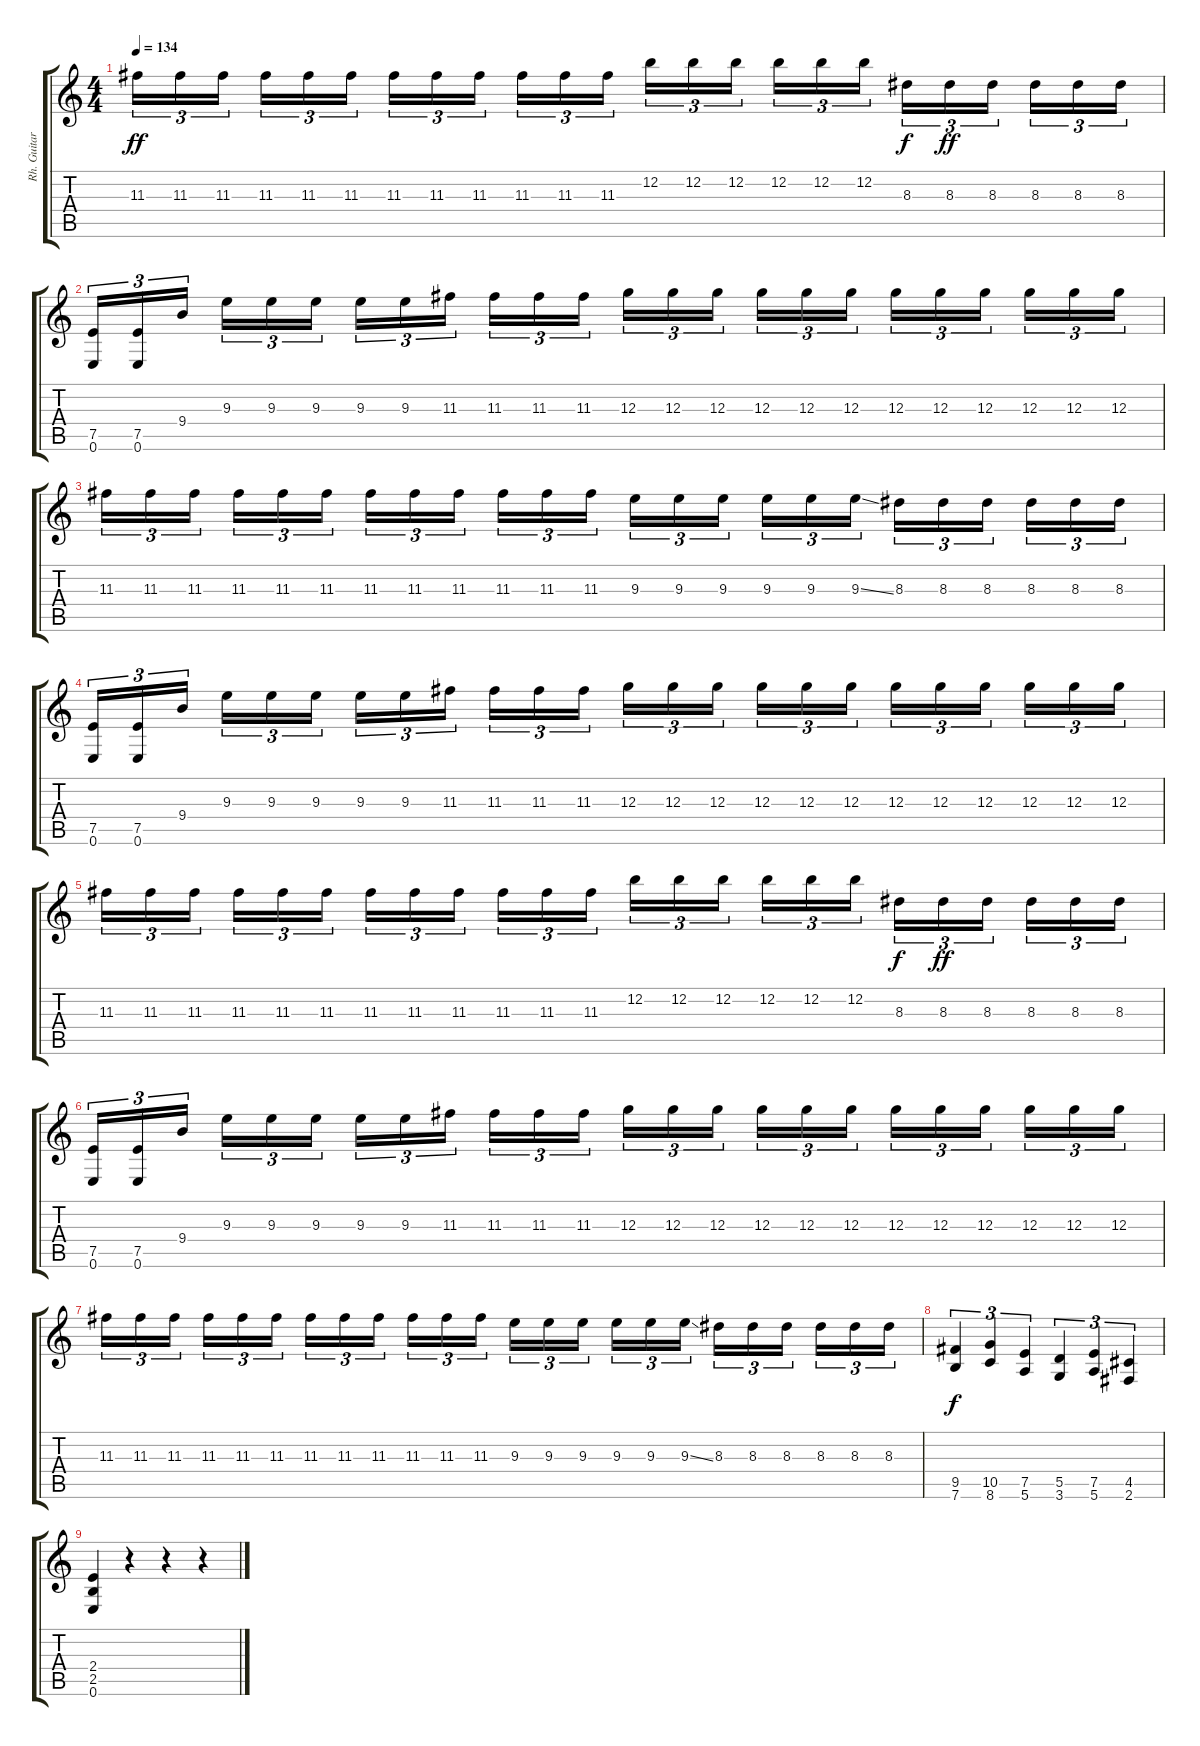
\track ("Rh. Guitar 1" "Rh. Guitar") {instrument distortionguitar}
\staff {score tabs}
\tuning (E4 B3 G3 D3 A2 E2) {hide}
\ts (4 4)
\tempo 134
\clef g2
\ks c
11.3.16{tu (3 2) dy ff} 11.3.16{tu (3 2)} 11.3.16{tu (3 2)} 11.3.16{tu (3 2)} 11.3.16{tu (3 2)} 11.3.16{tu (3 2)} 11.3.16{tu (3 2)} 11.3.16{tu (3 2)} 11.3.16{tu (3 2)} 11.3.16{tu (3 2)} 11.3.16{tu (3 2)} 11.3.16{tu (3 2)} 12.2.16{tu (3 2)} 12.2.16{tu (3 2)} 12.2.16{tu (3 2)} 12.2.16{tu (3 2)} 12.2.16{tu (3 2)} 12.2.16{tu (3 2)} 8.3.16{tu (3 2) dy f} 8.3.16{tu (3 2) dy ff} 8.3.16{tu (3 2)} 8.3.16{tu (3 2)} 8.3.16{tu (3 2)} 8.3.16{tu (3 2)} |
(7.5 0.6).16{tu (3 2)} (7.5 0.6).16{tu (3 2)} 9.4.16{tu (3 2)} 9.3.16{tu (3 2)} 9.3.16{tu (3 2)} 9.3.16{tu (3 2)} 9.3.16{tu (3 2)} 9.3.16{tu (3 2)} 11.3.16{tu (3 2)} 11.3.16{tu (3 2)} 11.3.16{tu (3 2)} 11.3.16{tu (3 2)} 12.3.16{tu (3 2)} 12.3.16{tu (3 2)} 12.3.16{tu (3 2)} 12.3.16{tu (3 2)} 12.3.16{tu (3 2)} 12.3.16{tu (3 2)} 12.3.16{tu (3 2)} 12.3.16{tu (3 2)} 12.3.16{tu (3 2)} 12.3.16{tu (3 2)} 12.3.16{tu (3 2)} 12.3.16{tu (3 2)} |
11.3.16{tu (3 2)} 11.3.16{tu (3 2)} 11.3.16{tu (3 2)} 11.3.16{tu (3 2)} 11.3.16{tu (3 2)} 11.3.16{tu (3 2)} 11.3.16{tu (3 2)} 11.3.16{tu (3 2)} 11.3.16{tu (3 2)} 11.3.16{tu (3 2)} 11.3.16{tu (3 2)} 11.3.16{tu (3 2)} 9.3.16{tu (3 2)} 9.3.16{tu (3 2)} 9.3.16{tu (3 2)} 9.3.16{tu (3 2)} 9.3.16{tu (3 2)} 9.3{ss}.16{tu (3 2)} 8.3.16{tu (3 2)} 8.3.16{tu (3 2)} 8.3.16{tu (3 2)} 8.3.16{tu (3 2)} 8.3.16{tu (3 2)} 8.3.16{tu (3 2)} |
(7.5 0.6).16{tu (3 2)} (7.5 0.6).16{tu (3 2)} 9.4.16{tu (3 2)} 9.3.16{tu (3 2)} 9.3.16{tu (3 2)} 9.3.16{tu (3 2)} 9.3.16{tu (3 2)} 9.3.16{tu (3 2)} 11.3.16{tu (3 2)} 11.3.16{tu (3 2)} 11.3.16{tu (3 2)} 11.3.16{tu (3 2)} 12.3.16{tu (3 2)} 12.3.16{tu (3 2)} 12.3.16{tu (3 2)} 12.3.16{tu (3 2)} 12.3.16{tu (3 2)} 12.3.16{tu (3 2)} 12.3.16{tu (3 2)} 12.3.16{tu (3 2)} 12.3.16{tu (3 2)} 12.3.16{tu (3 2)} 12.3.16{tu (3 2)} 12.3.16{tu (3 2)} |
11.3.16{tu (3 2)} 11.3.16{tu (3 2)} 11.3.16{tu (3 2)} 11.3.16{tu (3 2)} 11.3.16{tu (3 2)} 11.3.16{tu (3 2)} 11.3.16{tu (3 2)} 11.3.16{tu (3 2)} 11.3.16{tu (3 2)} 11.3.16{tu (3 2)} 11.3.16{tu (3 2)} 11.3.16{tu (3 2)} 12.2.16{tu (3 2)} 12.2.16{tu (3 2)} 12.2.16{tu (3 2)} 12.2.16{tu (3 2)} 12.2.16{tu (3 2)} 12.2.16{tu (3 2)} 8.3.16{tu (3 2) dy f} 8.3.16{tu (3 2) dy ff} 8.3.16{tu (3 2)} 8.3.16{tu (3 2)} 8.3.16{tu (3 2)} 8.3.16{tu (3 2)} |
(7.5 0.6).16{tu (3 2)} (7.5 0.6).16{tu (3 2)} 9.4.16{tu (3 2)} 9.3.16{tu (3 2)} 9.3.16{tu (3 2)} 9.3.16{tu (3 2)} 9.3.16{tu (3 2)} 9.3.16{tu (3 2)} 11.3.16{tu (3 2)} 11.3.16{tu (3 2)} 11.3.16{tu (3 2)} 11.3.16{tu (3 2)} 12.3.16{tu (3 2)} 12.3.16{tu (3 2)} 12.3.16{tu (3 2)} 12.3.16{tu (3 2)} 12.3.16{tu (3 2)} 12.3.16{tu (3 2)} 12.3.16{tu (3 2)} 12.3.16{tu (3 2)} 12.3.16{tu (3 2)} 12.3.16{tu (3 2)} 12.3.16{tu (3 2)} 12.3.16{tu (3 2)} |
11.3.16{tu (3 2)} 11.3.16{tu (3 2)} 11.3.16{tu (3 2)} 11.3.16{tu (3 2)} 11.3.16{tu (3 2)} 11.3.16{tu (3 2)} 11.3.16{tu (3 2)} 11.3.16{tu (3 2)} 11.3.16{tu (3 2)} 11.3.16{tu (3 2)} 11.3.16{tu (3 2)} 11.3.16{tu (3 2)} 9.3.16{tu (3 2)} 9.3.16{tu (3 2)} 9.3.16{tu (3 2)} 9.3.16{tu (3 2)} 9.3.16{tu (3 2)} 9.3{ss}.16{tu (3 2)} 8.3.16{tu (3 2)} 8.3.16{tu (3 2)} 8.3.16{tu (3 2)} 8.3.16{tu (3 2)} 8.3.16{tu (3 2)} 8.3.16{tu (3 2)} |
(9.5 7.6).4{tu (3 2) dy f} (10.5 8.6).4{tu (3 2)} (7.5 5.6).4{tu (3 2)} (5.5 3.6).4{tu (3 2)} (7.5 5.6).4{tu (3 2)} (4.5 2.6).4{tu (3 2)} |
(2.4 2.5 0.6).4 r.4 r.4 r.4
